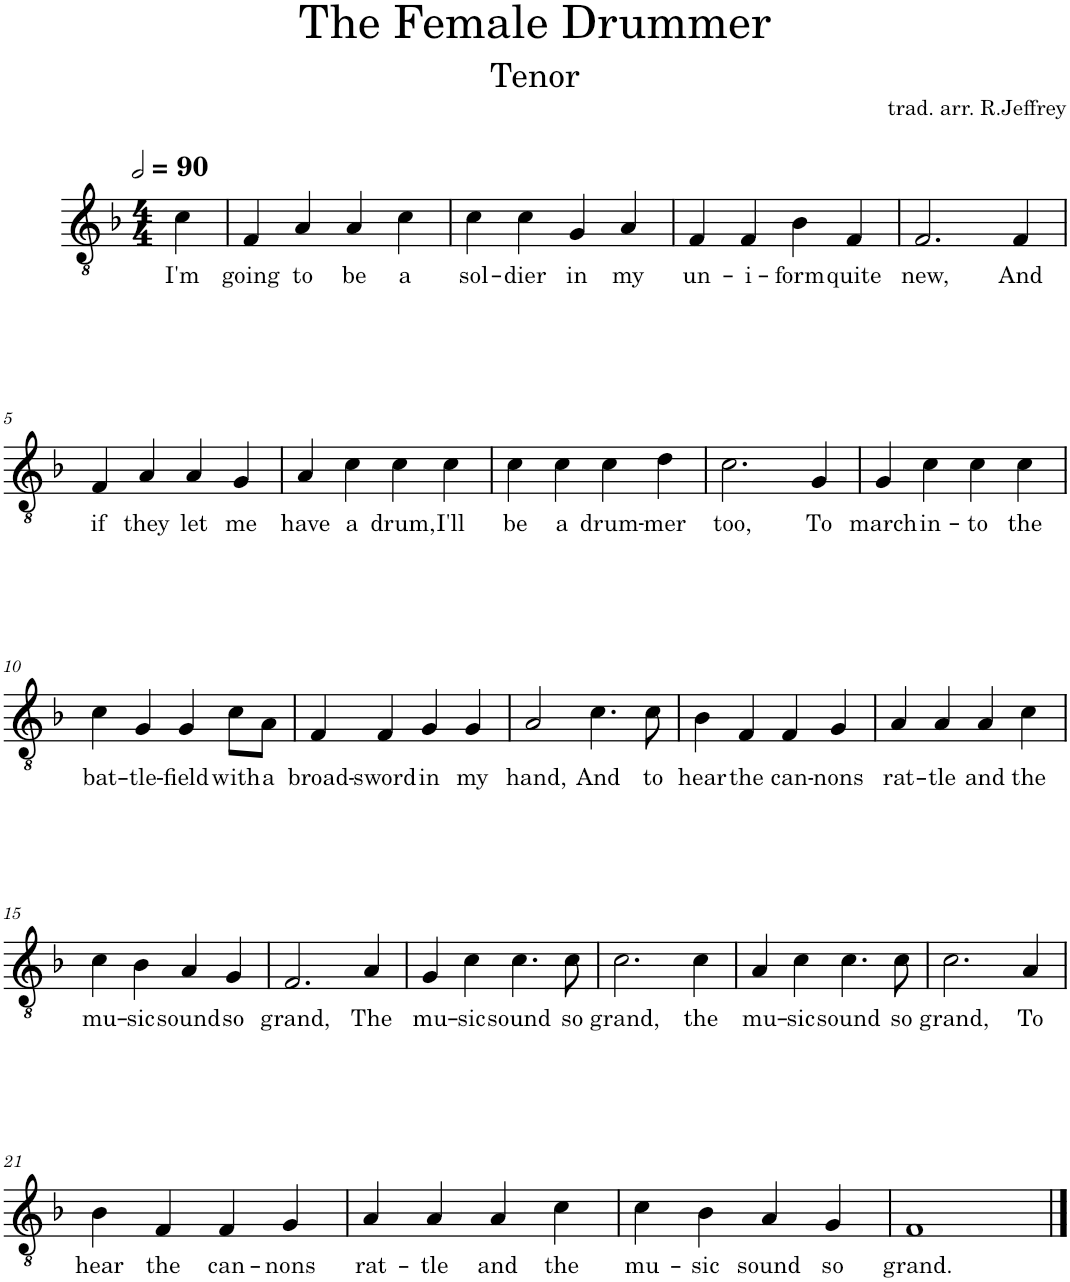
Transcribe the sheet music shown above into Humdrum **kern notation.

**kern	**text
*part1	*part1
*staff1	*staff1
*I"Piano	*
*I'Pno.	*
*clefGv2	*
*k[b-]	*
*M4/4	*
*MM180	*
=	=
!	!LO:LY:b
4c\	I'm
=1	=1
!	!LO:LY:b
4F/	going
!	!LO:LY:b
4A/	to
!	!LO:LY:b
4A/	be
!	!LO:LY:b
4c\	a
=2	=2
!	!LO:LY:b
4c\	sol-
!	!LO:LY:b
4c\	-dier
!	!LO:LY:b
4G/	in
!	!LO:LY:b
4A/	my
=3	=3
!	!LO:LY:b
4F/	un-
!	!LO:LY:b
4F/	-i-
!	!LO:LY:b
4B-\	-form
!	!LO:LY:b
4F/	quite
=4	=4
!	!LO:LY:b
2.F/	new,
!	!LO:LY:b
4F/	And
!!LO:LB:g=z
=5	=5
!	!LO:LY:b
4F/	if
!	!LO:LY:b
4A/	they
!	!LO:LY:b
4A/	let
!	!LO:LY:b
4G/	me
=6	=6
!	!LO:LY:b
4A/	have
!	!LO:LY:b
4c\	a
!	!LO:LY:b
4c\	drum,
!	!LO:LY:b
4c\	I'll
=7	=7
!	!LO:LY:b
4c\	be
!	!LO:LY:b
4c\	a
!	!LO:LY:b
4c\	drum-
!	!LO:LY:b
4d\	-mer
=8	=8
!	!LO:LY:b
2.c\	too,
!	!LO:LY:b
4G/	To
=9	=9
!	!LO:LY:b
4G/	march
!	!LO:LY:b
4c\	in-
!	!LO:LY:b
4c\	-to
!	!LO:LY:b
4c\	the
!!LO:LB:g=z
=10	=10
!	!LO:LY:b
4c\	bat-
!	!LO:LY:b
4G/	-tle-
!	!LO:LY:b
4G/	-field
!	!LO:LY:b
8c\L	with
!	!LO:LY:b
8A\J	a
=11	=11
!	!LO:LY:b
4F/	broad-
!	!LO:LY:b
4F/	-sword
!	!LO:LY:b
4G/	in
!	!LO:LY:b
4G/	my
=12	=12
!	!LO:LY:b
2A/	hand,
!	!LO:LY:b
4.c\	And
!	!LO:LY:b
8c\	to
=13	=13
!	!LO:LY:b
4B-\	hear
!	!LO:LY:b
4F/	the
!	!LO:LY:b
4F/	can-
!	!LO:LY:b
4G/	-nons
=14	=14
!	!LO:LY:b
4A/	rat-
!	!LO:LY:b
4A/	-tle
!	!LO:LY:b
4A/	and
!	!LO:LY:b
4c\	the
!!LO:LB:g=z
=15	=15
!	!LO:LY:b
4c\	mu-
!	!LO:LY:b
4B-\	-sic
!	!LO:LY:b
4A/	sound
!	!LO:LY:b
4G/	so
=16	=16
!	!LO:LY:b
2.F/	grand,
!	!LO:LY:b
4A/	The
=17	=17
!	!LO:LY:b
4G/	mu-
!	!LO:LY:b
4c\	-sic
!	!LO:LY:b
4.c\	sound
!	!LO:LY:b
8c\	so
=18	=18
!	!LO:LY:b
2.c\	grand,
!	!LO:LY:b
4c\	the
=19	=19
!	!LO:LY:b
4A/	mu-
!	!LO:LY:b
4c\	-sic
!	!LO:LY:b
4.c\	sound
!	!LO:LY:b
8c\	so
=20	=20
!	!LO:LY:b
2.c\	grand,
!	!LO:LY:b
4A/	To
!!LO:LB:g=z
=21	=21
!	!LO:LY:b
4B-\	hear
!	!LO:LY:b
4F/	the
!	!LO:LY:b
4F/	can-
!	!LO:LY:b
4G/	-nons
=22	=22
!	!LO:LY:b
4A/	rat-
!	!LO:LY:b
4A/	-tle
!	!LO:LY:b
4A/	and
!	!LO:LY:b
4c\	the
=23	=23
!	!LO:LY:b
4c\	mu-
!	!LO:LY:b
4B-\	-sic
!	!LO:LY:b
4A/	sound
!	!LO:LY:b
4G/	so
=24	=24
!	!LO:LY:b
1F	grand.
==	==
*-	*-
